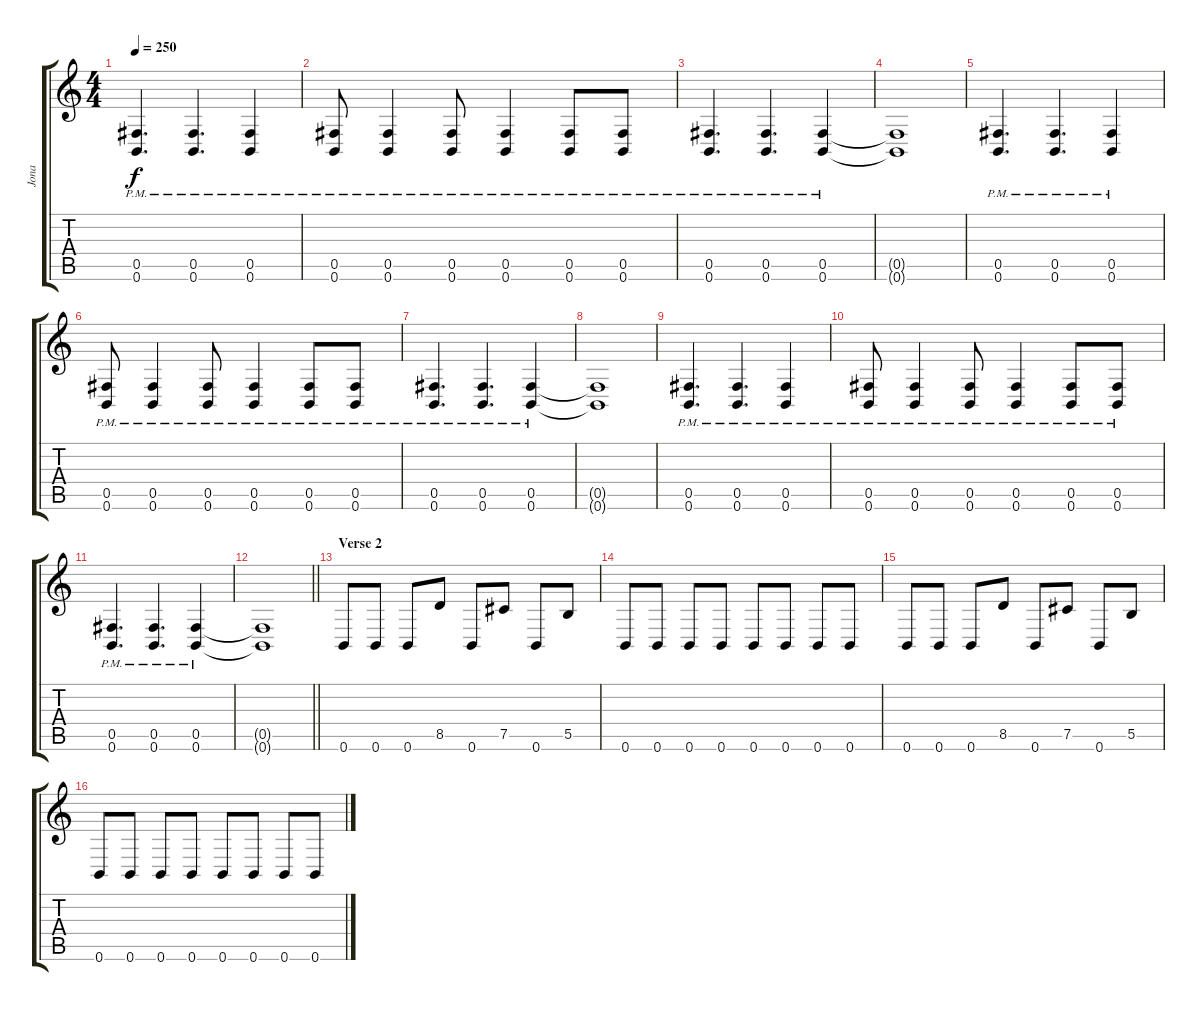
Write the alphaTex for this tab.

\track ("Jona" "Jona") {instrument distortionguitar}
\staff {score tabs}
\tuning (Db4 Ab3 E3 B2 Gb2 B1) {hide}
\ts (4 4)
\tempo 250
\clef g2
\ks c
(0.5{pm} 0.6{pm}).4{d dy f} (0.5{pm} 0.6{pm}).4{d} (0.5{pm} 0.6{pm}).4 |
(0.5{pm} 0.6{pm}).8 (0.5{pm} 0.6{pm}).4 (0.5{pm} 0.6{pm}).8 (0.5{pm} 0.6{pm}).4 (0.5{pm} 0.6{pm}).8 (0.5{pm} 0.6{pm}).8 |
(0.5{pm} 0.6{pm}).4{d} (0.5{pm} 0.6{pm}).4{d} (0.5{pm} 0.6{pm}).4 |
(0.5{t} 0.6{t}).1 |
(0.5{pm} 0.6{pm}).4{d} (0.5{pm} 0.6{pm}).4{d} (0.5{pm} 0.6{pm}).4 |
(0.5{pm} 0.6{pm}).8 (0.5{pm} 0.6{pm}).4 (0.5{pm} 0.6{pm}).8 (0.5{pm} 0.6{pm}).4 (0.5{pm} 0.6{pm}).8 (0.5{pm} 0.6{pm}).8 |
(0.5{pm} 0.6{pm}).4{d} (0.5{pm} 0.6{pm}).4{d} (0.5{pm} 0.6{pm}).4 |
(0.5{t} 0.6{t}).1 |
(0.5{pm} 0.6{pm}).4{d} (0.5{pm} 0.6{pm}).4{d} (0.5{pm} 0.6{pm}).4 |
(0.5{pm} 0.6{pm}).8 (0.5{pm} 0.6{pm}).4 (0.5{pm} 0.6{pm}).8 (0.5{pm} 0.6{pm}).4 (0.5{pm} 0.6{pm}).8 (0.5{pm} 0.6{pm}).8 |
(0.5{pm} 0.6{pm}).4{d} (0.5{pm} 0.6{pm}).4{d} (0.5{pm} 0.6{pm}).4 |
\barLineRight lightlight
(0.5{t} 0.6{t}).1 |
\section ("" "Verse 2")
0.6.8 0.6.8 0.6.8 8.5.8 0.6.8 7.5.8 0.6.8 5.5.8 |
0.6.8 0.6.8 0.6.8 0.6.8 0.6.8 0.6.8 0.6.8 0.6.8 |
0.6.8 0.6.8 0.6.8 8.5.8 0.6.8 7.5.8 0.6.8 5.5.8 |
0.6.8 0.6.8 0.6.8 0.6.8 0.6.8 0.6.8 0.6.8 0.6.8
